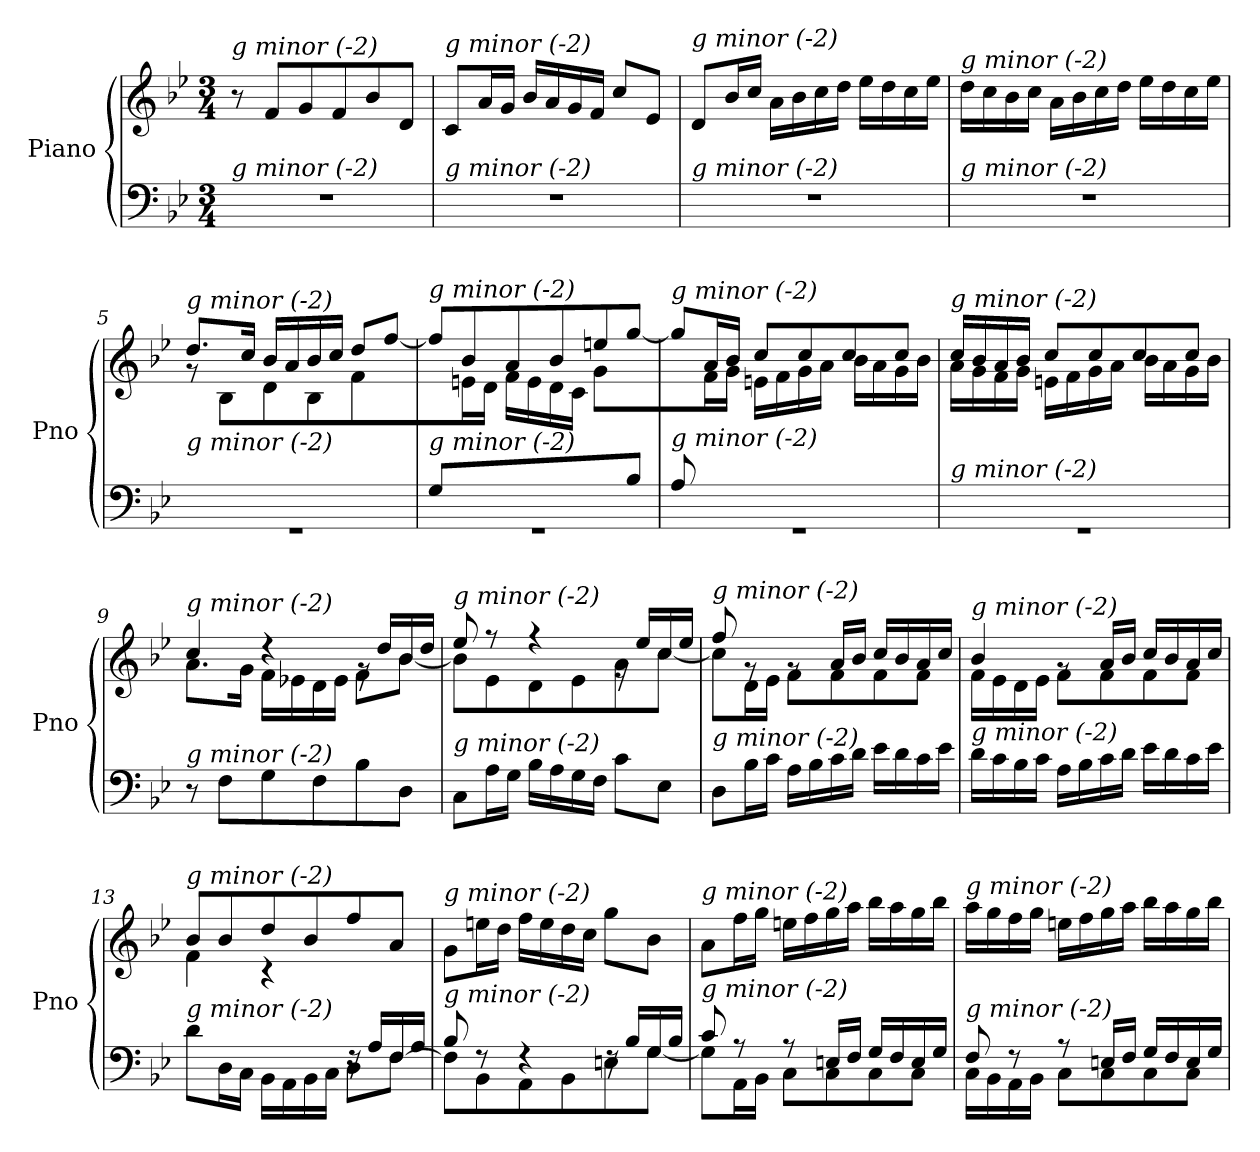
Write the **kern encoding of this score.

**kern	**kern
*part1	*part1
*staff2	*staff1
*I"Piano	*
*I'Pno	*
*clefF4	*clefG2
*k[b-e-]	*k[b-e-]
*M3/4	*M3/4
=1	=1
!	!LO:TX:i:t=g minor (-2)
!LO:TX:i:t=g minor (-2)	!
2.rF	8r
.	8f/L
.	8g/
.	8f/
.	8b-/
.	8d/J
=2	=2
!	!LO:TX:i:t=g minor (-2)
!LO:TX:i:t=g minor (-2)	!
2.rF	8c/L
.	16a/L
.	16g/JJ
.	16b-/LL
.	16a/
.	16g/
.	16f/JJ
.	8cc/L
.	8e-/J
=3	=3
!	!LO:TX:i:t=g minor (-2)
!LO:TX:i:t=g minor (-2)	!
2.rF	8d/L
.	16b-/L
.	16cc/JJ
.	16a\LL
.	16b-\
.	16cc\
.	16dd\JJ
.	16ee-\LL
.	16dd\
.	16cc\
.	16ee-\JJ
=4	=4
!	!LO:TX:i:t=g minor (-2)
!LO:TX:i:t=g minor (-2)	!
2.rF	16dd\LL
.	16cc\
.	16b-\
.	16cc\JJ
.	16a\LL
.	16b-\
.	16cc\
.	16dd\JJ
.	16ee-\LL
.	16dd\
.	16cc\
.	16ee-\JJ
!!LO:LB:g=z
=5	=5
*^	*^
!	!	!LO:TX:i:t=g minor (-2)	!
!LO:TX:i:t=g minor (-2)	!	!	!
2ryy	2.rGG	8.dd/L	8rg
.	.	.	8B-\L
.	.	16cc/Jk	.
.	.	16b-/LL	8d\
.	.	16a/	.
.	.	16b-/	8B-\
.	.	16cc/JJ	.
8ryy	.	8dd/L	8f\
8A/J	.	[8ff/J	8ryy
=6	=6	=6	=6
!	!	!LO:TX:i:t=g minor (-2)	!
!LO:TX:i:t=g minor (-2)	!	!	!
8G/L	2.rGG	8ff/L]	8ryy
2ryy	.	8b-/	16en\L
.	.	.	16d\JJ
.	.	8a/	16f\LL
.	.	.	16e\
.	.	8b-/	16d\
.	.	.	16c\JJ
.	.	8een/	8g\L
8B-/J	.	[8gg/J	8ryy
=7	=7	=7	=7
!	!	!LO:TX:i:t=g minor (-2)	!
!LO:TX:i:t=g minor (-2)	!	!	!
8A/L	2.rGG	8gg/L]	8ryy
2ryy	.	16a/L	16f\L
.	.	16b-/JJ	16g\JJ
.	.	8cc/L	16en\LL
.	.	.	16f\
.	.	8cc/	16g\
.	.	.	16a\JJ
.	.	8cc/	16b-\LL
.	.	.	16a\
8ryy	.	8cc/J	16g\
.	.	.	16b-\JJ
*v	*v	*	*
=8	=8	=8
!	!LO:TX:i:t=g minor (-2)	!
!LO:TX:i:t=g minor (-2)	!	!
2.rGG	16cc/LL	16a\LL
.	16b-/	16g\
.	16a/	16f\
.	16b-/JJ	16g\JJ
.	8cc/L	16en\LL
.	.	16f\
.	8cc/	16g\
.	.	16a\JJ
.	8cc/	16b-\LL
.	.	16a\
.	8cc/J	16g\
.	.	16b-\JJ
!!LO:LB:g=z	!!
=9	=9	=9
!	!LO:TX:i:t=g minor (-2)	!
!LO:TX:i:t=g minor (-2)	!	!
8r	4cc/	8.a\L
8F\L	.	.
.	.	16g\Jk
8G\	4r	16f\LL
.	.	16e-X\
8F\	.	16d\
.	.	16e-\JJ
8B-\	16rg	8f\L
.	16dd/LL	.
8D\J	16b-/	[8b-\J
.	16dd/JJ	.
=10	=10	=10
!	!LO:TX:i:t=g minor (-2)	!
!LO:TX:i:t=g minor (-2)	!	!
8C\L	8ee-/	8b-\L]
16A\L	8r	8e-\
16G\JJ	.	.
16B-\LL	4r	8d\
16A\	.	.
16G\	.	8e-\
16F\JJ	.	.
8c\L	16rg	8a\
.	16ee-/LL	.
8E-\J	16cc/	[8cc\J
.	16ee-/JJ	.
=11	=11	=11
!	!LO:TX:i:t=g minor (-2)	!
!LO:TX:i:t=g minor (-2)	!	!
8D\L	8ff/	8cc\L]
16B-\L	8rg	16d\L
16c\JJ	.	16e-\JJ
16A\LL	8rg	8f\L
16B-\	.	.
16c\	16a/LL	8f\
16d\JJ	16b-/JJ	.
16e-\LL	16cc/LL	8f\
16d\	16b-/	.
16c\	16a/	8f\J
16e-\JJ	16cc/JJ	.
=12	=12	=12
!	!LO:TX:i:t=g minor (-2)	!
!LO:TX:i:t=g minor (-2)	!	!
16d\LL	4b-/	16f\LL
16c\	.	16e-\
16B-\	.	16d\
16c\JJ	.	16e-\JJ
16A\LL	8rg	8f\L
16B-\	.	.
16c\	16a/LL	8f\
16d\JJ	16b-/JJ	.
16e-\LL	16cc/LL	8f\
16d\	16b-/	.
16c\	16a/	8f\J
16e-\JJ	16cc/JJ	.
!!LO:LB:g=z
=13	=13	=13
*^	*	*^
*	*^	*	*	*
!	!	!	!LO:TX:i:t=g minor (-2)	!	!
!LO:TX:i:t=g minor (-2)	!	!	!	!	!
2ryy	8d\L	2ryy	8b-/L	4f\	2ryy
.	16D\L	.	8b-/	.	.
.	16C\JJ	.	.	.	.
.	16BB-\LL	.	8dd/	4r	.
.	16AA\	.	.	.	.
.	16BB-\	.	8b-/	.	.
.	16C\JJ	.	.	.	.
4ryy	16rF	8D\L	8ff/	4ryy	4ryy
.	16A/LL	.	.	.	.
.	16F/	[8F\J	8a/J	.	.
.	16A/JJ	.	.	.	.
*	*v	*v	*	*	*
*	*	*v	*v	*v
=14	=14	=14
!	!	!LO:TX:i:t=g minor (-2)
!LO:TX:i:t=g minor (-2)	!	!
8B-/	8F\L]	8g\L
8rF	8BB-\	16een\L
.	.	16dd\JJ
4rF	8AA\	16ff\LL
.	.	16ee\
.	8BB-\	16dd\
.	.	16cc\JJ
16rF	8En\	8gg\L
16B-/LL	.	.
16G/	[8G\J	8b-\J
16B-/JJ	.	.
=15	=15	=15
!	!	!LO:TX:i:t=g minor (-2)
!LO:TX:i:t=g minor (-2)	!	!
8c/	8G\L]	8a\L
8r	16AA\L	16ff\L
.	16BB-\JJ	16gg\JJ
8r	8C\L	16een\LL
.	.	16ff\
16En/LL	8C\	16gg\
16F/JJ	.	16aa\JJ
16G/LL	8C\	16bb-\LL
16F/	.	16aa\
16E/	8C\J	16gg\
16G/JJ	.	16bb-\JJ
=16	=16	=16
!	!	!LO:TX:i:t=g minor (-2)
!LO:TX:i:t=g minor (-2)	!	!
8F/	16C\LL	16aa\LL
.	16BB-\	16gg\
8r	16AA\	16ff\
.	16BB-\JJ	16gg\JJ
8r	8C\L	16een\LL
.	.	16ff\
16En/LL	8C\	16gg\
16F/JJ	.	16aa\JJ
16G/LL	8C\	16bb-\LL
16F/	.	16aa\
16E/	8C\J	16gg\
16G/JJ	.	16bb-\JJ
*v	*v	*
=	=
*-	*-
